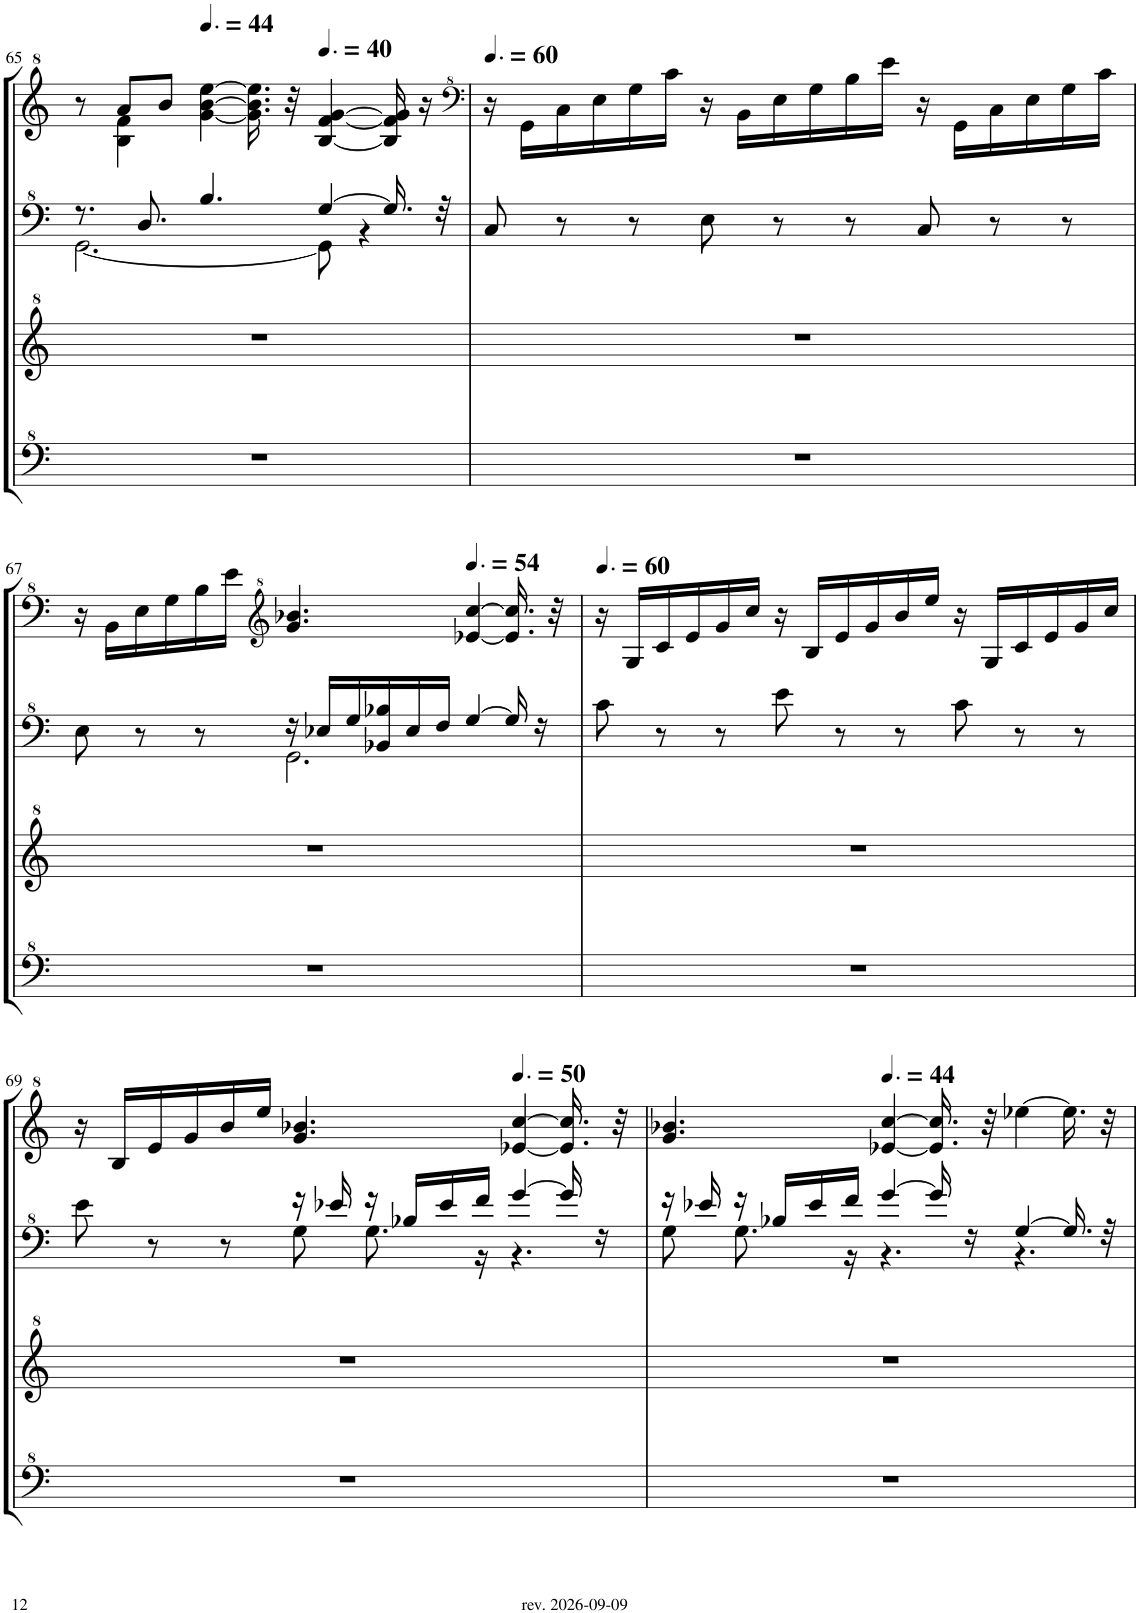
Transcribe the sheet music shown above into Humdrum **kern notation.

**kern	**kern	**kern	**kern
*part1	*part1	*part1	*part1
*staff4	*staff3	*staff2	*staff1
*I"Model III	*	*	*
!!LO:PB:g=z
*clefF^4	*clefG^2	*clefF^4	*clefG^2
*k[]	*k[]	*k[]	*k[]
*M9/8	*M9/8	*M9/8	*M9/8
=65	=65	=65	=65
*	*	*^	*^
8%9r	8%9r	8.r	[2.G\	8r	8ryy
.	.	.	.	8aa/L	4b\ 4ff\
.	.	8.d/	.	.	.
.	.	.	.	8bb/J	.
*	*	*	*	*MM66	*
.	.	4.b/	.	[4gg\ [4bb\ [4eee\	2.ryy
.	.	.	.	16.gg\] 16.bb\] 16.eee\]	.
.	.	.	.	32r	.
*	*	*	*	*MM60	*
.	.	[4g/	8G\]	[4b/ [4ff/ [4gg/	.
.	.	.	4r	.	.
.	.	16.g/]	.	16b/] 16ff/] 16gg/]	.
.	.	.	.	16r	.
.	.	32r	.	.	.
*	*	*v	*v	*	*
*	*	*	*v	*v
=66	=66	=66	=66
*	*	*	*clefF^4
*	*	*	*MM90
8%9r	8%9r	8c/	16r
.	.	.	16G\LL
.	.	8r	16c\
.	.	.	16e\
.	.	8r	16g\
.	.	.	16cc\JJ
.	.	8e\	16r
.	.	.	16B\LL
.	.	8r	16e\
.	.	.	16g\
.	.	8r	16b\
.	.	.	16ee\JJ
.	.	8c/	16r
.	.	.	16G\LL
.	.	8r	16c\
.	.	.	16e\
.	.	8r	16g\
.	.	.	16cc\JJ
!!LO:LB:g=z
=67	=67	=67	=67
*	*	*^	*
8%9r	8%9r	8e\	4.ryy	16r
.	.	.	.	16B\LL
.	.	8r	.	16e\
.	.	.	.	16g\
.	.	8r	.	16b\
.	.	.	.	16ee\JJ
*	*	*	*	*clefG^2
.	.	16r	2.G\	4.gg/ 4.bb-X/
.	.	16e-X/LL	.	.
.	.	16g/	.	.
.	.	16B-X/ 16b-X/	.	.
.	.	16e-/	.	.
.	.	16f/JJ	.	.
*	*	*	*	*MM81
.	.	[4g/	.	[4ee-X/ [4ccc/
.	.	16g/]	.	16.ee-/] 16.ccc/]
.	.	16r	.	.
.	.	.	.	32r
*	*	*v	*v	*
=68	=68	=68	=68
*	*	*	*MM90
8%9r	8%9r	8cc\	16r
.	.	.	16g/LL
.	.	8r	16cc/
.	.	.	16ee/
.	.	8r	16gg/
.	.	.	16ccc/JJ
.	.	8ee\	16r
.	.	.	16b/LL
.	.	8r	16ee/
.	.	.	16gg/
.	.	8r	16bb/
.	.	.	16eee/JJ
.	.	8cc\	16r
.	.	.	16g/LL
.	.	8r	16cc/
.	.	.	16ee/
.	.	8r	16gg/
.	.	.	16ccc/JJ
!!LO:LB:g=z
=69	=69	=69	=69
*	*	*^	*
8%9r	8%9r	8ee\	4.ryy	16r
.	.	.	.	16b/LL
.	.	8r	.	16ee/
.	.	.	.	16gg/
.	.	8r	.	16bb/
.	.	.	.	16eee/JJ
.	.	16r	8g\	4.gg/ 4.bb-X/
.	.	16ee-X/	.	.
.	.	16r	8.g\	.
.	.	16b-X/LL	.	.
.	.	16ee-/	.	.
.	.	16ff/JJ	16r	.
*	*	*	*	*MM75
.	.	[4gg/	4.r	[4ee-X/ [4ccc/
.	.	16gg/]	.	16.ee-/] 16.ccc/]
.	.	16r	.	.
.	.	.	.	32r
=70	=70	=70	=70	=70
8%9r	8%9r	16r	8g\	4.gg/ 4.bb-X/
.	.	16ee-X/	.	.
.	.	16r	8.g\	.
.	.	16b-X/LL	.	.
.	.	16ee-/	.	.
.	.	16ff/JJ	16r	.
*	*	*	*	*MM66
.	.	[4gg/	4.r	[4ee-X/ [4ccc/
.	.	16gg/]	.	16.ee-/] 16.ccc/]
.	.	16r	.	.
.	.	.	.	32r
.	.	[4g/	4.r	[4eee-X\
.	.	16.g/]	.	16.eee-\]
.	.	32r	.	32r
*	*	*v	*v	*
=	=	=	=
*-	*-	*-	*-
